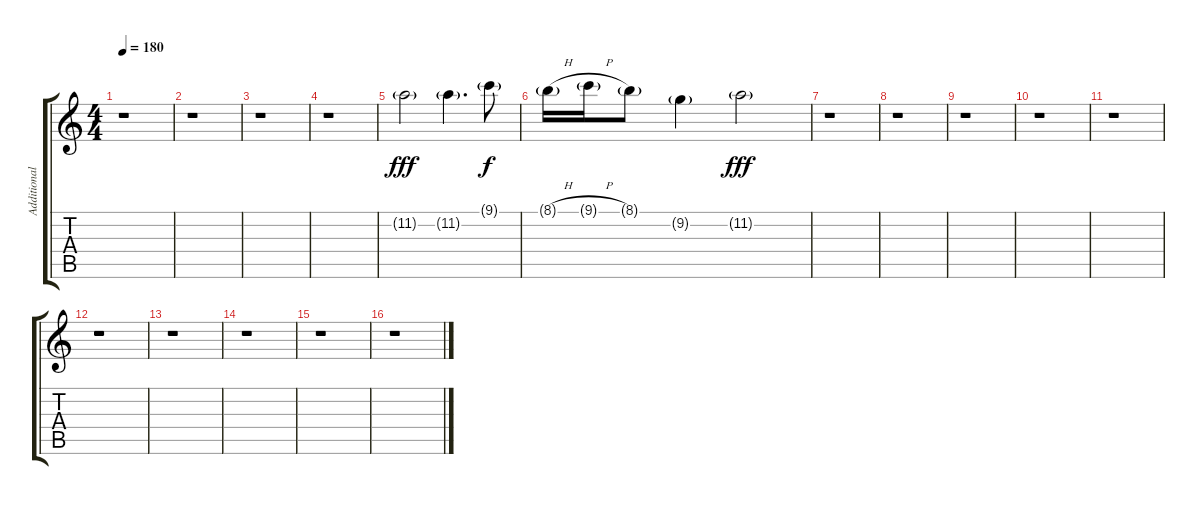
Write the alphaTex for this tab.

\track ("Additional Guitars" "Additional") {instrument distortionguitar}
\staff {score tabs}
\tuning (Eb4 Bb3 Gb3 Db3 Ab2 Eb2) {hide}
\ts (4 4)
\tempo 180
\clef g2
\ks c
r.1{dy f} |
r.1 |
r.1 |
r.1 |
11.2{g}.2{dy fff} 11.2{g}.4{d} 9.1{g}.8{dy f} |
8.1{h g}.16 9.1{h g}.16 8.1{g}.8 9.2{g}.4 11.2{g}.2{dy fff} |
r.1 |
r.1 |
r.1 |
r.1 |
r.1 |
r.1 |
r.1 |
r.1 |
r.1 |
r.1
